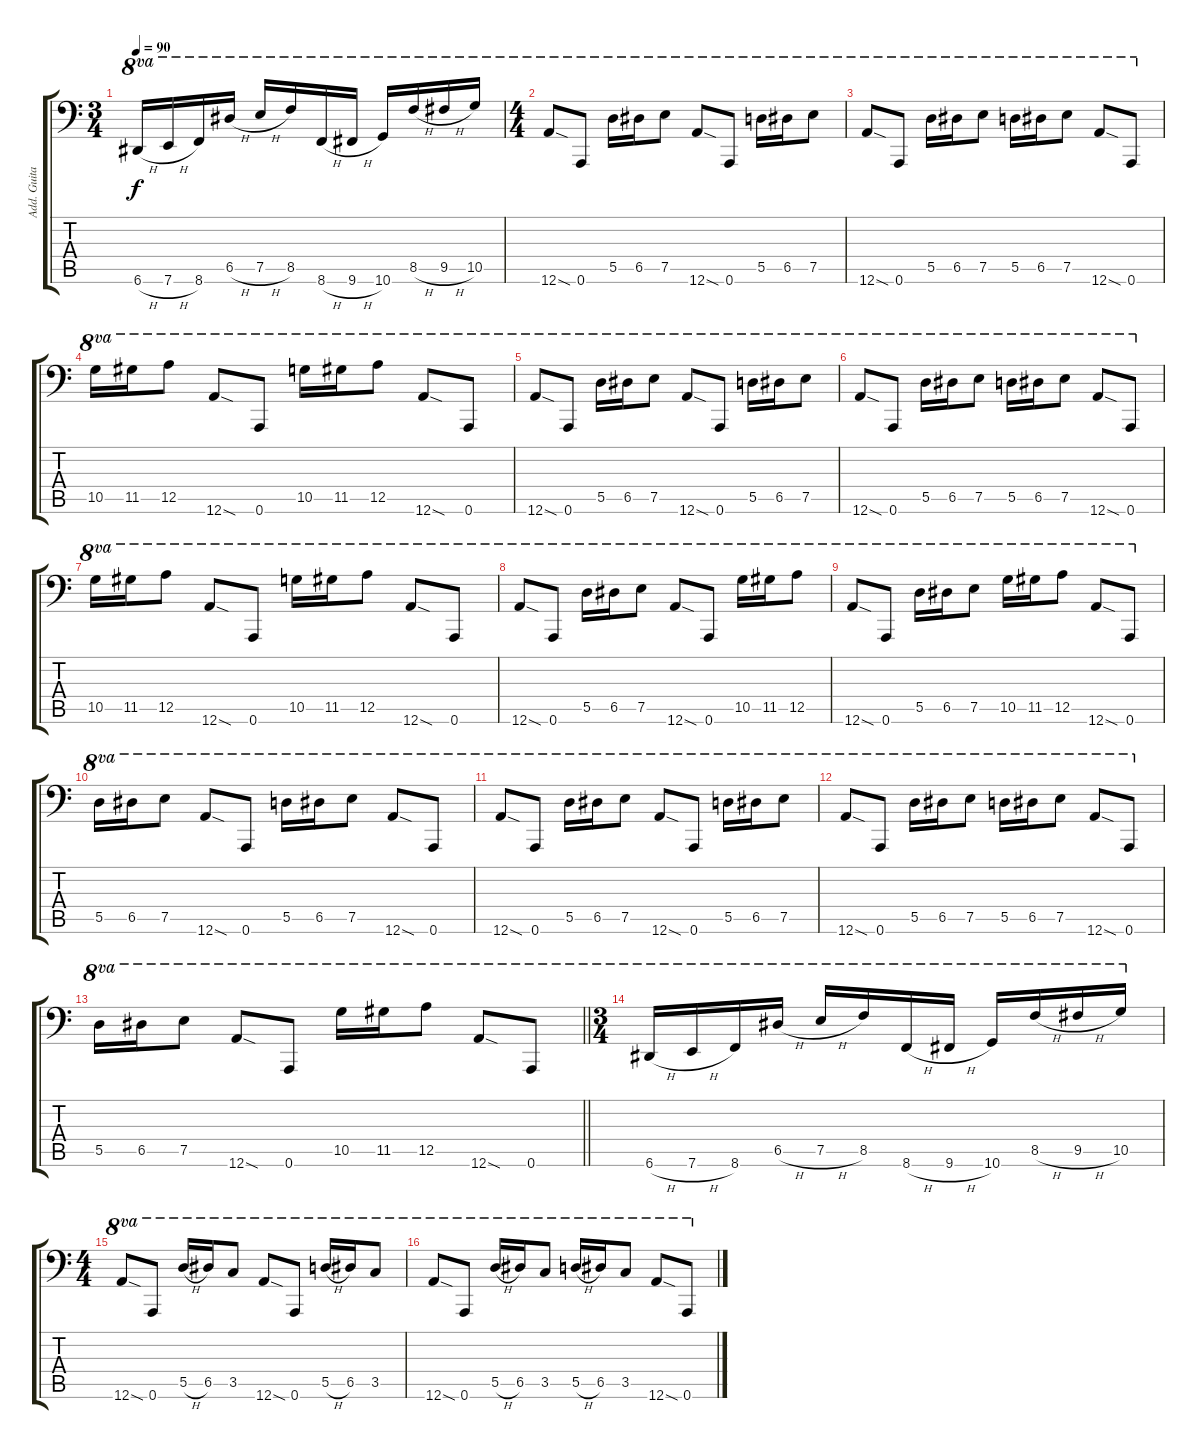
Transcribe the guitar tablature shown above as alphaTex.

\track ("Add. Guitar - Josh Homme" "Add. Guita") {instrument distortionguitar}
\staff {score tabs}
\tuning (E4 B3 G3 D3 A2 A1) {hide}
\ts (3 4)
\section ("" "")
\tempo 90
\clef f4
\ks c
6.6{h}.16{ot 8va dy f} 7.6{h}.16{ot 8va} 8.6.16{ot 8va} 6.5{h}.16{ot 8va} 7.5{h}.16{ot 8va} 8.5.16{ot 8va} 8.6{h}.16{ot 8va} 9.6{h}.16{ot 8va} 10.6.16{ot 8va} 8.5{h}.16{ot 8va} 9.5{h}.16{ot 8va} 10.5.16{ot 8va} |
\ts (4 4)
12.6{sod}.8{ot 8va} 0.6.8{ot 8va} 5.5.16{ot 8va} 6.5.16{ot 8va} 7.5.8{ot 8va} 12.6{sod}.8{ot 8va} 0.6.8{ot 8va} 5.5.16{ot 8va} 6.5.16{ot 8va} 7.5.8{ot 8va} |
12.6{sod}.8{ot 8va} 0.6.8{ot 8va} 5.5.16{ot 8va} 6.5.16{ot 8va} 7.5.8{ot 8va} 5.5.16{ot 8va} 6.5.16{ot 8va} 7.5.8{ot 8va} 12.6{sod}.8{ot 8va} 0.6.8{ot 8va} |
10.5.16{ot 8va} 11.5.16{ot 8va} 12.5.8{ot 8va} 12.6{sod}.8{ot 8va} 0.6.8{ot 8va} 10.5.16{ot 8va} 11.5.16{ot 8va} 12.5.8{ot 8va} 12.6{sod}.8{ot 8va} 0.6.8{ot 8va} |
12.6{sod}.8{ot 8va} 0.6.8{ot 8va} 5.5.16{ot 8va} 6.5.16{ot 8va} 7.5.8{ot 8va} 12.6{sod}.8{ot 8va} 0.6.8{ot 8va} 5.5.16{ot 8va} 6.5.16{ot 8va} 7.5.8{ot 8va} |
12.6{sod}.8{ot 8va} 0.6.8{ot 8va} 5.5.16{ot 8va} 6.5.16{ot 8va} 7.5.8{ot 8va} 5.5.16{ot 8va} 6.5.16{ot 8va} 7.5.8{ot 8va} 12.6{sod}.8{ot 8va} 0.6.8{ot 8va} |
10.5.16{ot 8va} 11.5.16{ot 8va} 12.5.8{ot 8va} 12.6{sod}.8{ot 8va} 0.6.8{ot 8va} 10.5.16{ot 8va} 11.5.16{ot 8va} 12.5.8{ot 8va} 12.6{sod}.8{ot 8va} 0.6.8{ot 8va} |
12.6{sod}.8{ot 8va} 0.6.8{ot 8va} 5.5.16{ot 8va} 6.5.16{ot 8va} 7.5.8{ot 8va} 12.6{sod}.8{ot 8va} 0.6.8{ot 8va} 10.5.16{ot 8va} 11.5.16{ot 8va} 12.5.8{ot 8va} |
12.6{sod}.8{ot 8va} 0.6.8{ot 8va} 5.5.16{ot 8va} 6.5.16{ot 8va} 7.5.8{ot 8va} 10.5.16{ot 8va} 11.5.16{ot 8va} 12.5.8{ot 8va} 12.6{sod}.8{ot 8va} 0.6.8{ot 8va} |
5.5.16{ot 8va} 6.5.16{ot 8va} 7.5.8{ot 8va} 12.6{sod}.8{ot 8va} 0.6.8{ot 8va} 5.5.16{ot 8va} 6.5.16{ot 8va} 7.5.8{ot 8va} 12.6{sod}.8{ot 8va} 0.6.8{ot 8va} |
12.6{sod}.8{ot 8va} 0.6.8{ot 8va} 5.5.16{ot 8va} 6.5.16{ot 8va} 7.5.8{ot 8va} 12.6{sod}.8{ot 8va} 0.6.8{ot 8va} 5.5.16{ot 8va} 6.5.16{ot 8va} 7.5.8{ot 8va} |
12.6{sod}.8{ot 8va} 0.6.8{ot 8va} 5.5.16{ot 8va} 6.5.16{ot 8va} 7.5.8{ot 8va} 5.5.16{ot 8va} 6.5.16{ot 8va} 7.5.8{ot 8va} 12.6{sod}.8{ot 8va} 0.6.8{ot 8va} |
\barLineRight lightlight
5.5.16{ot 8va} 6.5.16{ot 8va} 7.5.8{ot 8va} 12.6{sod}.8{ot 8va} 0.6.8{ot 8va} 10.5.16{ot 8va} 11.5.16{ot 8va} 12.5.8{ot 8va} 12.6{sod}.8{ot 8va} 0.6.8{ot 8va} |
\ts (3 4)
\section ("" "")
6.6{h}.16{ot 8va} 7.6{h}.16{ot 8va} 8.6.16{ot 8va} 6.5{h}.16{ot 8va} 7.5{h}.16{ot 8va} 8.5.16{ot 8va} 8.6{h}.16{ot 8va} 9.6{h}.16{ot 8va} 10.6.16{ot 8va} 8.5{h}.16{ot 8va} 9.5{h}.16{ot 8va} 10.5.16{ot 8va} |
\ts (4 4)
12.6{sod}.8{ot 8va} 0.6.8{ot 8va} 5.5{h}.16{ot 8va} 6.5.16{ot 8va} 3.5.8{ot 8va} 12.6{sod}.8{ot 8va} 0.6.8{ot 8va} 5.5{h}.16{ot 8va} 6.5.16{ot 8va} 3.5.8{ot 8va} |
12.6{sod}.8{ot 8va} 0.6.8{ot 8va} 5.5{h}.16{ot 8va} 6.5.16{ot 8va} 3.5.8{ot 8va} 5.5{h}.16{ot 8va} 6.5.16{ot 8va} 3.5.8{ot 8va} 12.6{sod}.8{ot 8va} 0.6.8{ot 8va}
